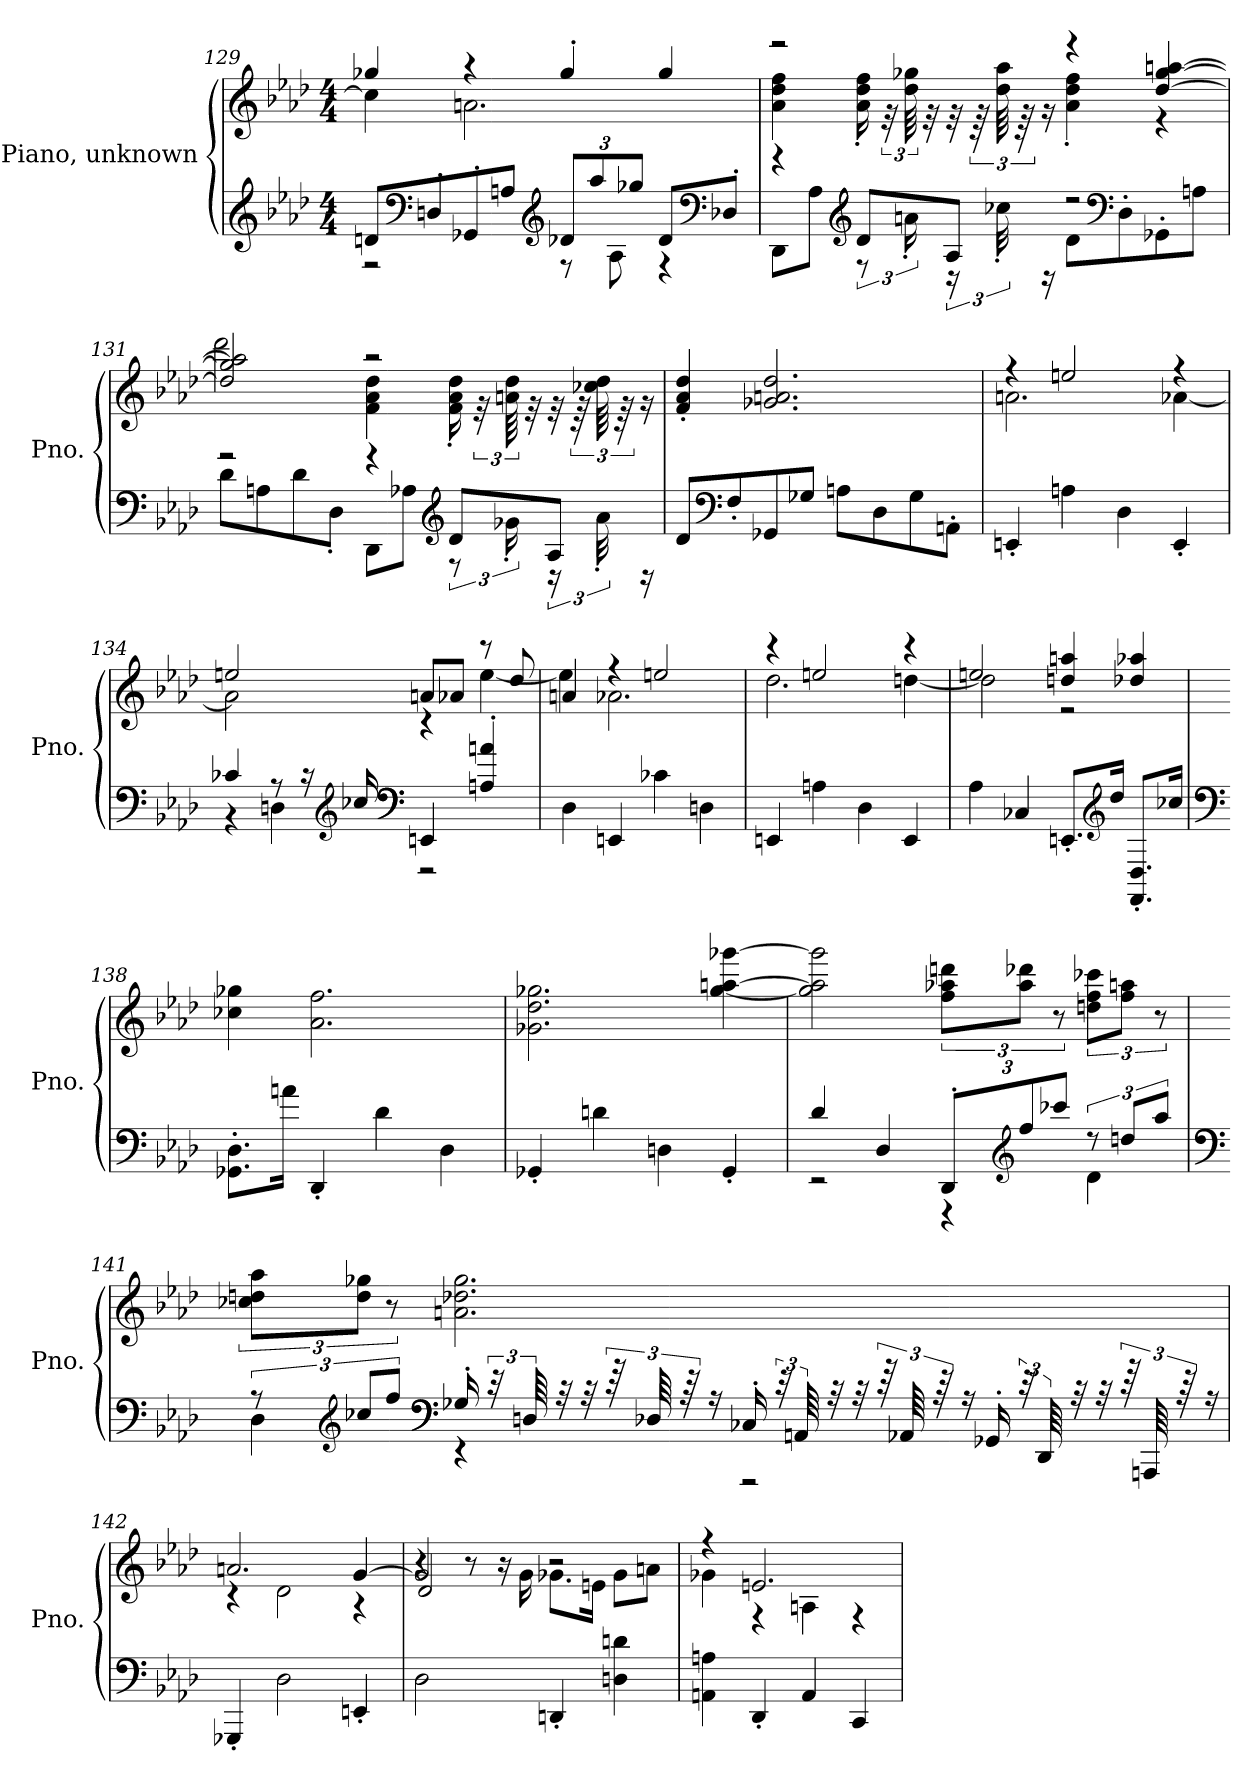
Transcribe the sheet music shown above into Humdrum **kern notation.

**kern	**kern
*part1	*part1
*staff2	*staff1
*I"Piano, unknown	*
*I'Pno.	*
!!LO:PB:g=z
*clefG2	*clefG2
*k[b-e-a-d-]	*k[b-e-a-d-]
*M4/4	*M4/4
=129	=129
*^	*^
8dn/L	2r	4gg-X/	4cc-\]
*clefF4	*	*	*
8Dn'/	.	.	.
8GG-X'/	.	4r	2.an\
8An/J	.	.	.
*clefG2	*	*	*
*Xbrackettup	*	*	*
12d-X/L	8r	4gg-'/	.
12aa-/	.	.	.
.	8A\	.	.
12gg-X/J	.	.	.
8d-/L	4r	4gg-/	.
*clefF4	*	*	*
8D-X'/J	.	.	.
=130	=130	=130	=130
4r	8DD-\L	2r	4a-\ 4dd-\ 4ff\
.	8A-\J	.	.
*clefG2	*	*	*
*	*brackettup	*	*
8d-/L	12r	.	16a-\' 16dd-\' 16ff\'
.	.	.	48r
.	24an'\	.	96dd-\ 96gg-X\
.	.	.	32r
8A-/J	24r	.	32r
.	.	.	96r
.	48cc-X'\	.	96dd-\ 96aa-\
.	.	.	96r
.	16r	.	16r
2r	8d-\L	4r	4a-\' 4dd-\' 4ff\'
*clefF4	*	*	*
.	8D-'\	.	.
.	8GG-X'\	[4dd-/ [4gg-/ [4aan/	4r
.	8An\J	.	.
!!LO:LB:g=z	!!
=131	=131	=131	=131
2r	8d-\L	2dd-/] 2gg-/] 2aa/]	2ddd-\
.	8An\	.	.
.	8d-\	.	.
.	8D-'\J	.	.
4r	8DD-\L	2r	4f\ 4a-\ 4dd-\
.	8A-X\J	.	.
*clefG2	*	*	*
8d-/L	12r	.	16f\' 16a-\' 16dd-\'
.	.	.	48r
.	24g-X'\	.	96an\ 96dd-\
.	.	.	32r
8A-/J	24r	.	32r
.	.	.	96r
.	48a-'\	.	96cc-X\ 96dd-\
.	.	.	96r
.	16r	.	16r
*v	*v	*	*
*	*v	*v
=132	=132
8d-/L	4f/' 4a-/' 4dd-/'
*clefF4	*
8F'/	.
8GG-X/	2.g-X/ 2.an/ 2.dd-/
8G-X/J	.
8An\L	.
8D-\	.
8G-\	.
8AAn'\J	.
=133	=133
*	*^
4EEn'/	4r	2.an\
4An\	2een/	.
4D-\	.	.
4EE'/	4r	[4a-X\
!!LO:LB:g=z	!!
=134	=134	=134
*^	*	*
4c-X/	4r	2een/	2a-\]
8r	4Dn\	.	.
16r	.	.	.
*clefG2	*	*	*
16cc-X/	.	.	.
*clefF4	*	*	*
4EEn/	2r	8an/L	4r
.	.	8a-X/J	.
4An/' 4an/'	.	8r	[4ee\
.	.	8dd-/	.
*v	*v	*	*
=135	=135	=135
4D-\	4an/	4ee\]
4EEn/	4r	2.a-X\
4c-X\	2een/	.
4Dn\	.	.
=136	=136	=136
4EEn/	4r	2.dd-\
4An\	2een/	.
4D-\	.	.
4EE/	4r	[4ddn\
=137	=137	=137
4A-\	2een/	2dd\]
4C-X/	.	.
8.EEn'/L	4ddn/ 4aan/	2r
*clefG2	*	*
16dd-/Jk	.	.
8.FF/' 8.D-/'L	4dd-X/ 4aa-X/	.
16cc-X/Jk	.	.
*	*v	*v
!!LO:LB:g=z
=138	=138
*clefF4	*
8.GG-X\' 8.D-\'L	4cc-X\ 4gg-X\
16an\Jk	.
4DD-'/	2.a-\ 2.ff\
4d-\	.
4D-\	.
=139	=139
4GG-X'/	2.g-X\ 2.dd-\ 2.gg-X\
4dn\	.
4Dn\	.
4GG-'/	[4gg-\ [4aan\ [4ggg-X\
=140	=140
*^	*
4d-/	2r	2gg-\] 2aa\] 2ggg-\]
4D-/	.	.
*Xbrackettup	*	*
12DD-'/L	4r	12ff\ 12aa-X\ 12dddn\L
*clefG2	*	*
12ff/	.	12aa-\ 12ddd-X\J
12ccc-X/J	.	12r
*brackettup	*	*
12r	4d-\	12ddn\ 12ff\ 12ccc-X\L
12ddn/L	.	12ff\ 12aan\J
12aa-/J	.	12r
!!LO:LB:g=z
=141	=141	=141
*clefF4	*	*
12r	4D-\	12cc-X\ 12ddn\ 12aa-\L
*clefG2	*	*
12cc-X/L	.	12dd\ 12gg-X\J
12ff/J	.	12r
*clefF4	*	*
16G-X'/	4r	2.an\ 2.dd-X\ 2.gg-\
48r	.	.
96Dn/	.	.
32r	.	.
32r	.	.
96r	.	.
96D-X/	.	.
96r	.	.
16r	.	.
16C-X'/	2r	.
48r	.	.
96AAn/	.	.
32r	.	.
32r	.	.
96r	.	.
96AA-X/	.	.
96r	.	.
16r	.	.
16GG-X'/	.	.
48r	.	.
96DD-/	.	.
32r	.	.
32r	.	.
96r	.	.
96AAAn/	.	.
96r	.	.
16r	.	.
*v	*v	*
!!LO:LB:g=z
=142	=142
*	*^
4GGG-X'/	2.an/	4r
2D-\	.	2d-\
4EEn'/	[4g/	4r
=143	=143	=143
*	*	*^
2D-\	2g/]	4r	2d-/
.	.	8r	.
.	.	16r	.
.	.	16g\	.
4DDn'/	2r	8.g-X\L	2r
.	.	16en\Jk	.
4Dn\ 4dn\	.	8g-\L	.
.	.	8an\J	.
*	*	*v	*v
=144	=144	=144
4AAn\ 4An\	4r	4g-X\
4DD-'/	2.en/	4r
4AA/	.	4An\
4CC/	.	4r
*	*v	*v
=	=
*-	*-
